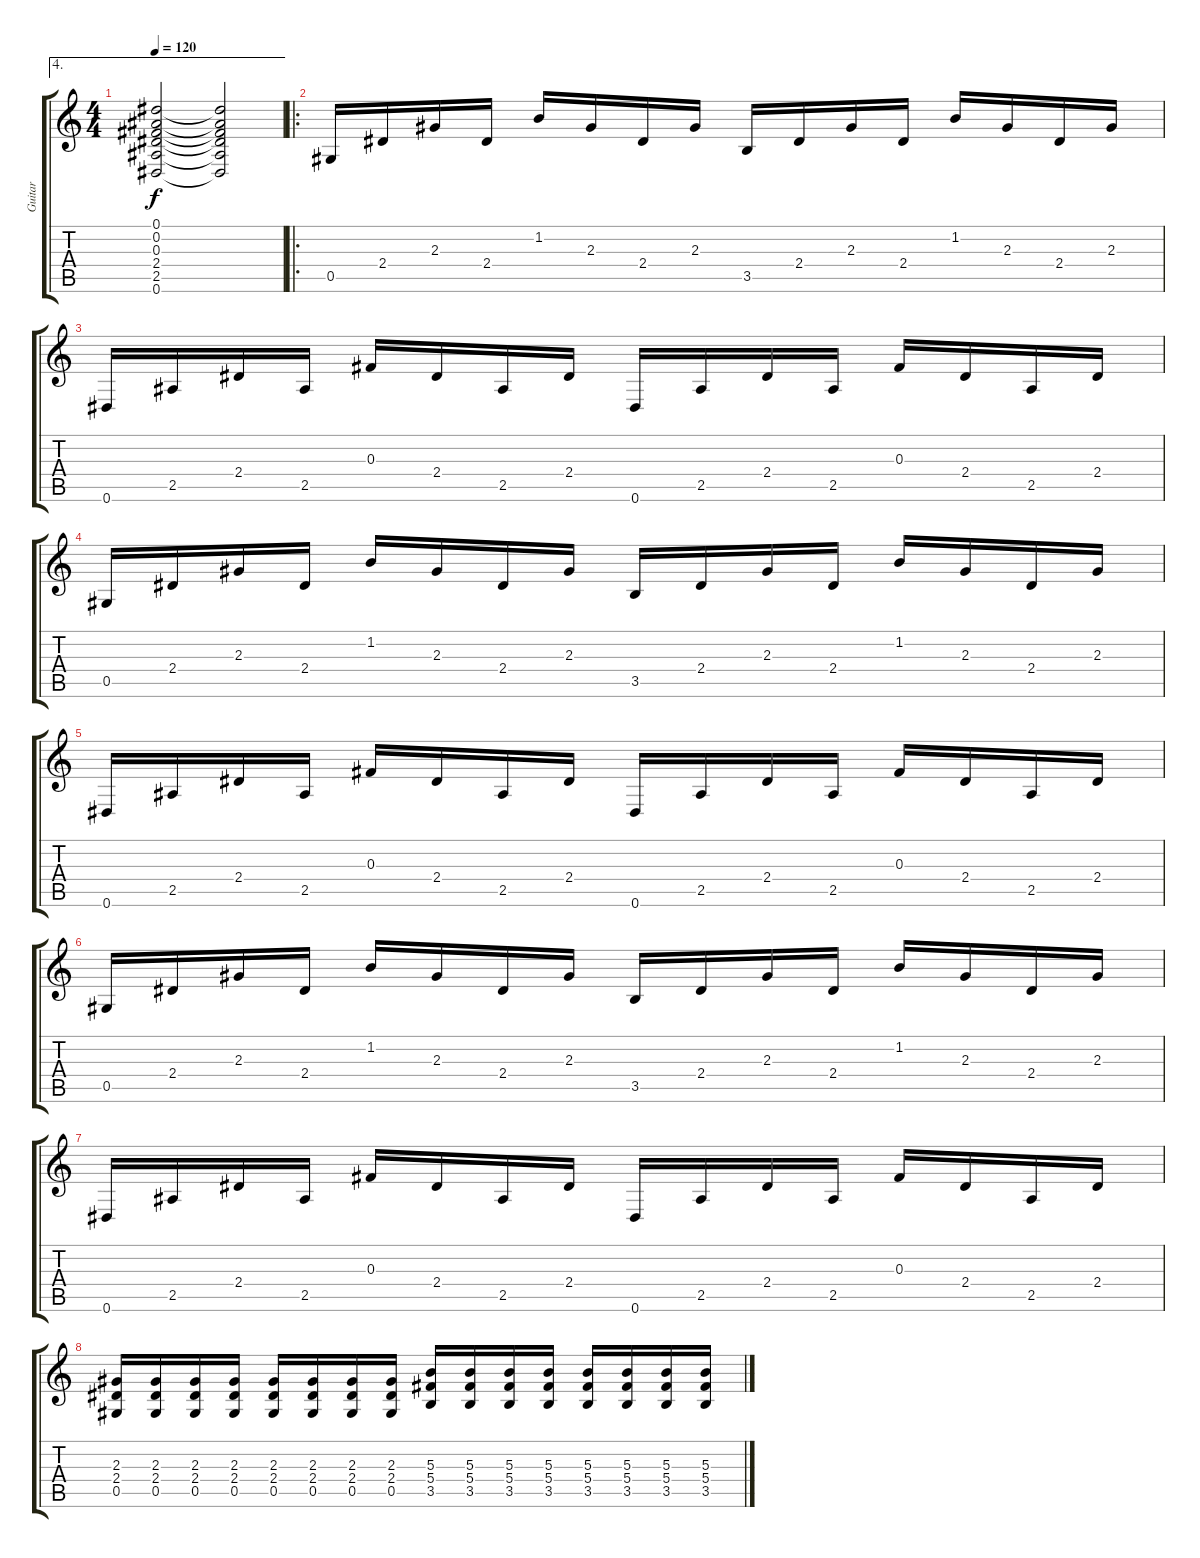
\track ("Guitar" "Guitar") {instrument overdrivenguitar}
\staff {score tabs}
\tuning (Eb4 Bb3 Gb3 Db3 Ab2 Eb2) {hide}
\ae 4
\ts (4 4)
\tempo 120
\clef g2
\ks c
(0.1 0.2 0.3 2.4 2.5 0.6).2{dy f} (0.1{t} 0.2{t} 0.3{t} 2.4{t} 2.5{t} 0.6{t}).2 |
\ro
0.5.16 2.4.16 2.3.16 2.4.16 1.2.16 2.3.16 2.4.16 2.3.16 3.5.16 2.4.16 2.3.16 2.4.16 1.2.16 2.3.16 2.4.16 2.3.16 |
0.6.16 2.5.16 2.4.16 2.5.16 0.3.16 2.4.16 2.5.16 2.4.16 0.6.16 2.5.16 2.4.16 2.5.16 0.3.16 2.4.16 2.5.16 2.4.16 |
0.5.16 2.4.16 2.3.16 2.4.16 1.2.16 2.3.16 2.4.16 2.3.16 3.5.16 2.4.16 2.3.16 2.4.16 1.2.16 2.3.16 2.4.16 2.3.16 |
0.6.16 2.5.16 2.4.16 2.5.16 0.3.16 2.4.16 2.5.16 2.4.16 0.6.16 2.5.16 2.4.16 2.5.16 0.3.16 2.4.16 2.5.16 2.4.16 |
0.5.16 2.4.16 2.3.16 2.4.16 1.2.16 2.3.16 2.4.16 2.3.16 3.5.16 2.4.16 2.3.16 2.4.16 1.2.16 2.3.16 2.4.16 2.3.16 |
0.6.16 2.5.16 2.4.16 2.5.16 0.3.16 2.4.16 2.5.16 2.4.16 0.6.16 2.5.16 2.4.16 2.5.16 0.3.16 2.4.16 2.5.16 2.4.16 |
(2.3 2.4 0.5).16 (2.3 2.4 0.5).16 (2.3 2.4 0.5).16 (2.3 2.4 0.5).16 (2.3 2.4 0.5).16 (2.3 2.4 0.5).16 (2.3 2.4 0.5).16 (2.3 2.4 0.5).16 (5.3 5.4 3.5).16 (5.3 5.4 3.5).16 (5.3 5.4 3.5).16 (5.3 5.4 3.5).16 (5.3 5.4 3.5).16 (5.3 5.4 3.5).16 (5.3 5.4 3.5).16 (5.3 5.4 3.5).16
